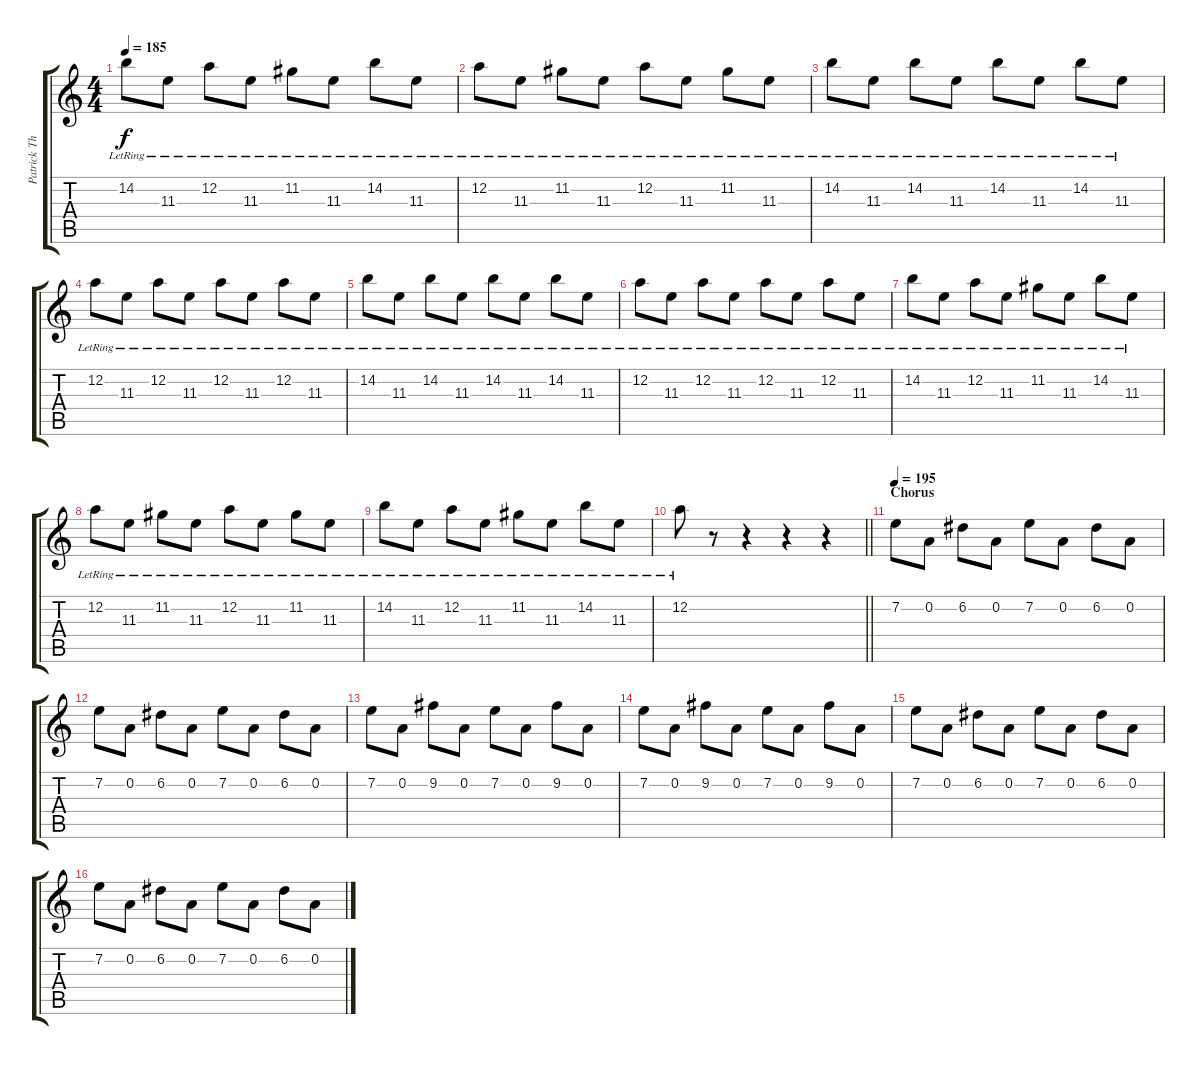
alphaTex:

\track ("Patrick Thompson - Guitar" "Patrick Th") {instrument distortionguitar}
\staff {score tabs}
\tuning (D4 A3 F3 C3 G2 C2) {hide}
\ts (4 4)
\tempo 185
\clef g2
\ks c
14.2{lr}.8{dy f} 11.3{lr}.8 12.2{lr}.8 11.3{lr}.8 11.2{lr}.8 11.3{lr}.8 14.2{lr}.8 11.3{lr}.8 |
12.2{lr}.8 11.3{lr}.8 11.2{lr}.8 11.3{lr}.8 12.2{lr}.8 11.3{lr}.8 11.2{lr}.8 11.3{lr}.8 |
14.2{lr}.8 11.3{lr}.8 14.2{lr}.8 11.3{lr}.8 14.2{lr}.8 11.3{lr}.8 14.2{lr}.8 11.3{lr}.8 |
12.2{lr}.8 11.3{lr}.8 12.2{lr}.8 11.3{lr}.8 12.2{lr}.8 11.3{lr}.8 12.2{lr}.8 11.3{lr}.8 |
14.2{lr}.8 11.3{lr}.8 14.2{lr}.8 11.3{lr}.8 14.2{lr}.8 11.3{lr}.8 14.2{lr}.8 11.3{lr}.8 |
12.2{lr}.8 11.3{lr}.8 12.2{lr}.8 11.3{lr}.8 12.2{lr}.8 11.3{lr}.8 12.2{lr}.8 11.3{lr}.8 |
14.2{lr}.8 11.3{lr}.8 12.2{lr}.8 11.3{lr}.8 11.2{lr}.8 11.3{lr}.8 14.2{lr}.8 11.3{lr}.8 |
12.2{lr}.8 11.3{lr}.8 11.2{lr}.8 11.3{lr}.8 12.2{lr}.8 11.3{lr}.8 11.2{lr}.8 11.3{lr}.8 |
14.2{lr}.8 11.3{lr}.8 12.2{lr}.8 11.3{lr}.8 11.2{lr}.8 11.3{lr}.8 14.2{lr}.8 11.3{lr}.8 |
\barLineRight lightlight
12.2{lr}.8 r.8 r.4 r.4 r.4 |
\section ("" "Chorus")
\tempo 195
7.2.8{volume 12 instrument distortionguitar} 0.2.8 6.2.8 0.2.8 7.2.8 0.2.8 6.2.8 0.2.8 |
7.2.8 0.2.8 6.2.8 0.2.8 7.2.8 0.2.8 6.2.8 0.2.8 |
7.2.8 0.2.8 9.2.8 0.2.8 7.2.8 0.2.8 9.2.8 0.2.8 |
7.2.8 0.2.8 9.2.8 0.2.8 7.2.8 0.2.8 9.2.8 0.2.8 |
7.2.8 0.2.8 6.2.8 0.2.8 7.2.8 0.2.8 6.2.8 0.2.8 |
7.2.8 0.2.8 6.2.8 0.2.8 7.2.8 0.2.8 6.2.8 0.2.8
